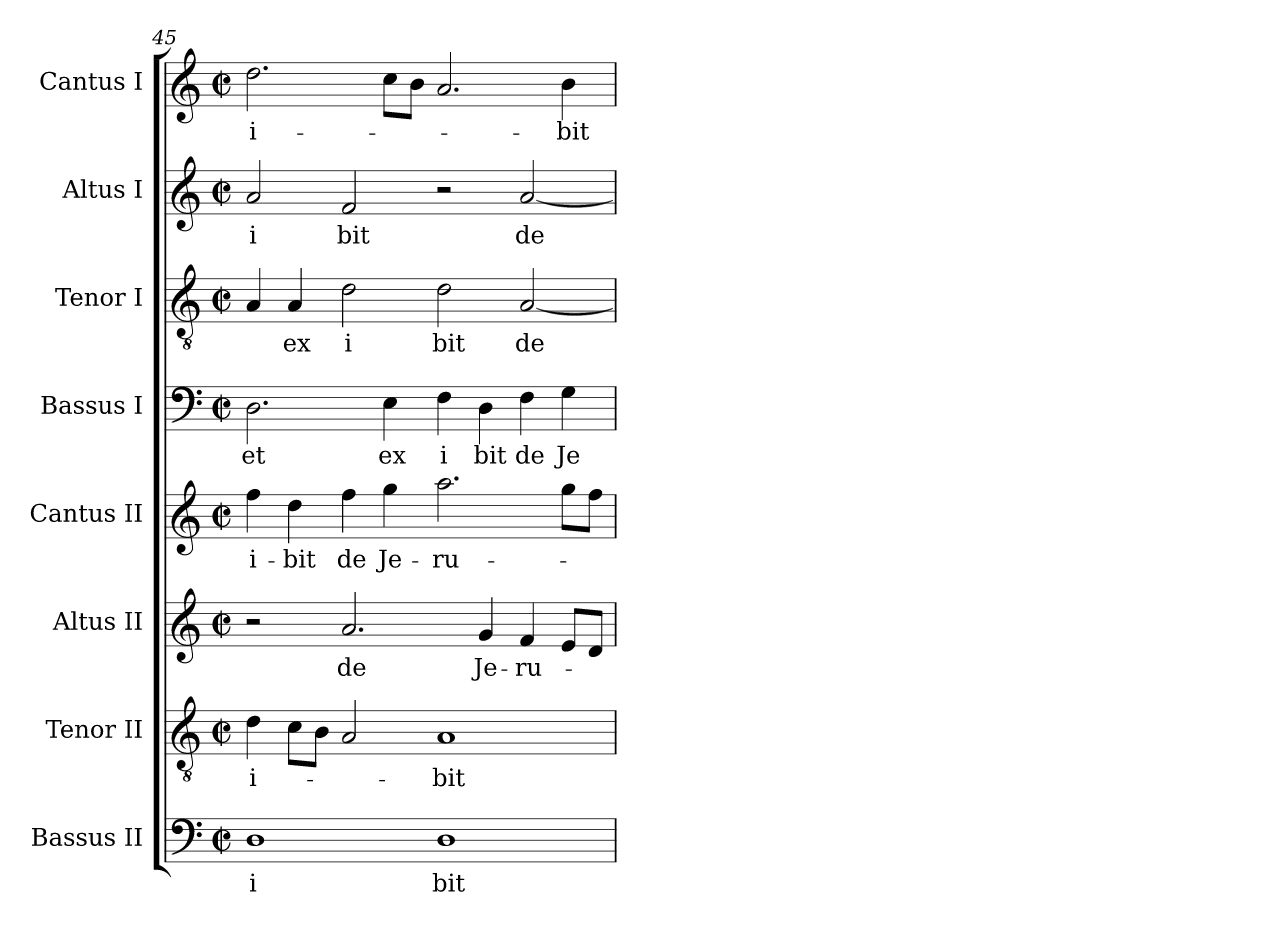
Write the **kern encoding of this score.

**kern	**text	**kern	**text	**kern	**text	**kern	**text	**kern	**text	**kern	**text	**kern	**text	**kern	**text
*part8	*part8	*part7	*part7	*part6	*part6	*part5	*part5	*part4	*part4	*part3	*part3	*part2	*part2	*part1	*part1
*staff8	*staff8	*staff7	*staff7	*staff6	*staff6	*staff5	*staff5	*staff4	*staff4	*staff3	*staff3	*staff2	*staff2	*staff1	*staff1
*I"Bassus II	*	*I"Tenor II	*	*I"Altus II	*	*I"Cantus II	*	*I"Bassus I	*	*I"Tenor I	*	*I"Altus I	*	*I"Cantus I	*
*clefF4	*	*clefGv2	*	*clefG2	*	*clefG2	*	*clefF4	*	*clefGv2	*	*clefG2	*	*clefG2	*
*M2/2	*	*M2/2	*	*M2/2	*	*M2/2	*	*M2/2	*	*M2/2	*	*M2/2	*	*M2/2	*
*met(c|)	*	*met(c|)	*	*met(c|)	*	*met(c|)	*	*met(c|)	*	*met(c|)	*	*met(c|)	*	*met(c|)	*
=45	=45	=45	=45	=45	=45	=45	=45	=45	=45	=45	=45	=45	=45	=45	=45
!	!LO:LY:b:cj	!	!LO:LY:b:rj	!	!	!	!LO:LY:b:cj	!	!LO:LY:b:cj	!	!	!	!LO:LY:b:cj	!	!LO:LY:b:rj
1D	i	4d\	-i-	2r	.	4ff\	-i-	2.D\	et	4A/	.	2a/	i	2.dd\	-i-
!	!	!	!	!	!	!	!LO:LY:b:cj	!	!	!	!LO:LY:b:cj	!	!	!	!
.	.	8c\L	.	.	.	4dd\	-bit	.	.	4A/	ex	.	.	.	.
.	.	8B\J	.	.	.	.	.	.	.	.	.	.	.	.	.
!	!	!	!	!	!LO:LY:b:cj	!	!LO:LY:b:cj	!	!	!	!LO:LY:b:cj	!	!LO:LY:b:cj	!	!
.	.	2A/	.	2.a/	de	4ff\	de	.	.	2d\	i	2f/	bit	.	.
!	!	!	!	!	!	!	!LO:LY:b:cj	!	!LO:LY:b:cj	!	!	!	!	!	!
.	.	.	.	.	.	4gg\	Je-	4E\	ex	.	.	.	.	8cc\L	.
.	.	.	.	.	.	.	.	.	.	.	.	.	.	8b\J	.
!	!LO:LY:b:cj	!	!LO:LY:b:cj	!	!	!	!LO:LY:b:cj	!	!LO:LY:b:cj	!	!LO:LY:b:cj	!	!	!	!
1D	bit	1A	-bit	.	.	2.aa\	-ru-	4F\	i	2d\	bit	2r	.	2.a/	.
!	!	!	!	!	!LO:LY:b:cj	!	!	!	!LO:LY:b:cj	!	!	!	!	!	!
.	.	.	.	4g/	Je-	.	.	4D\	bit	.	.	.	.	.	.
!	!	!	!	!	!LO:LY:b:cj	!	!	!	!LO:LY:b:cj	!	!LO:LY:b:cj	!	!LO:LY:b:cj	!	!
.	.	.	.	4f/	-ru-	.	.	4F\	de	[>2A/	de	[>2a/	de	.	.
!	!	!	!	!	!	!	!	!	!LO:LY:b:cj	!	!	!	!	!	!LO:LY:b:cj
.	.	.	.	8e/L	.	8gg\L	.	4G\	Je	.	.	.	.	4b\	-bit
.	.	.	.	8d/J	.	8ff\J	.	.	.	.	.	.	.	.	.
=	=	=	=	=	=	=	=	=	=	=	=	=	=	=	=
*-	*-	*-	*-	*-	*-	*-	*-	*-	*-	*-	*-	*-	*-	*-	*-
